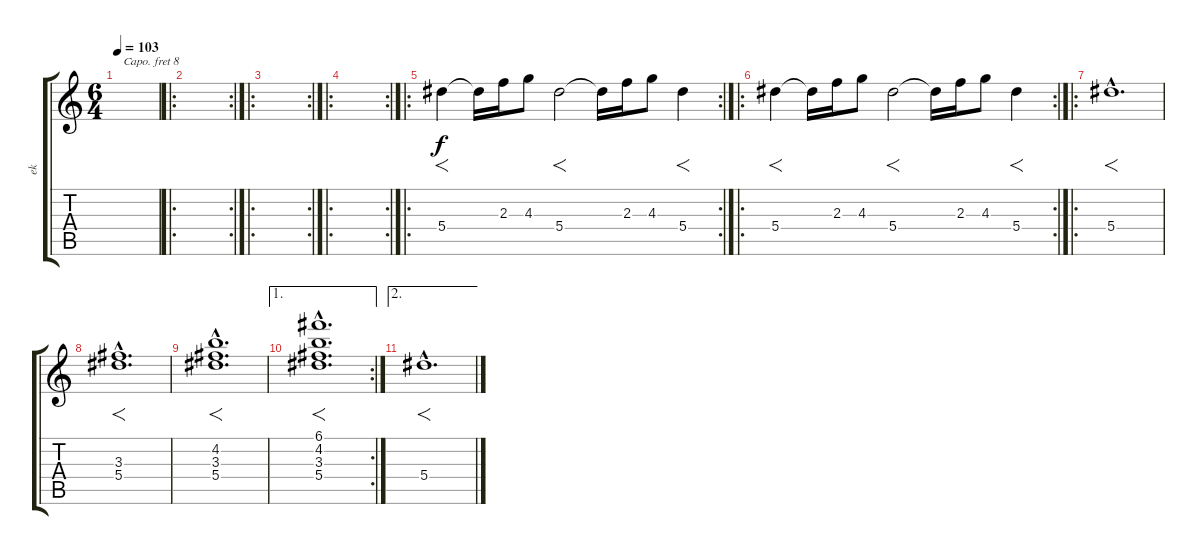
\track ("ek" "ek") {instrument overdrivenguitar}
\staff {score tabs}
\capo 8
\tuning (E4 B3 G3 D3 A2 E2) {hide}
\ts (6 4)
\tempo 103
\clef g2
\ks c
|
\ro
\rc 2
|
\ro
\rc 2
|
\ro
\rc 2
|
\ro
\rc 2
5.4.4{f} 5.4{t}.16 2.3.16 4.3.8 5.4.2{f} 5.4{t}.16 2.3.16 4.3.8 5.4.4{f} |
\ro
\rc 2
5.4.4{f} 5.4{t}.16 2.3.16 4.3.8 5.4.2{f} 5.4{t}.16 2.3.16 4.3.8 5.4.4{f} |
\ro
5.4{hac}.1{f d} |
(3.3{hac} 5.4{hac}).1{f d} |
(4.2{hac} 3.3{hac} 5.4{hac}).1{f d} |
\ae 1
\rc 2
(6.1{hac} 4.2{hac} 3.3{hac} 5.4{hac}).1{f d} |
\ae 2
5.4{hac}.1{f d}
